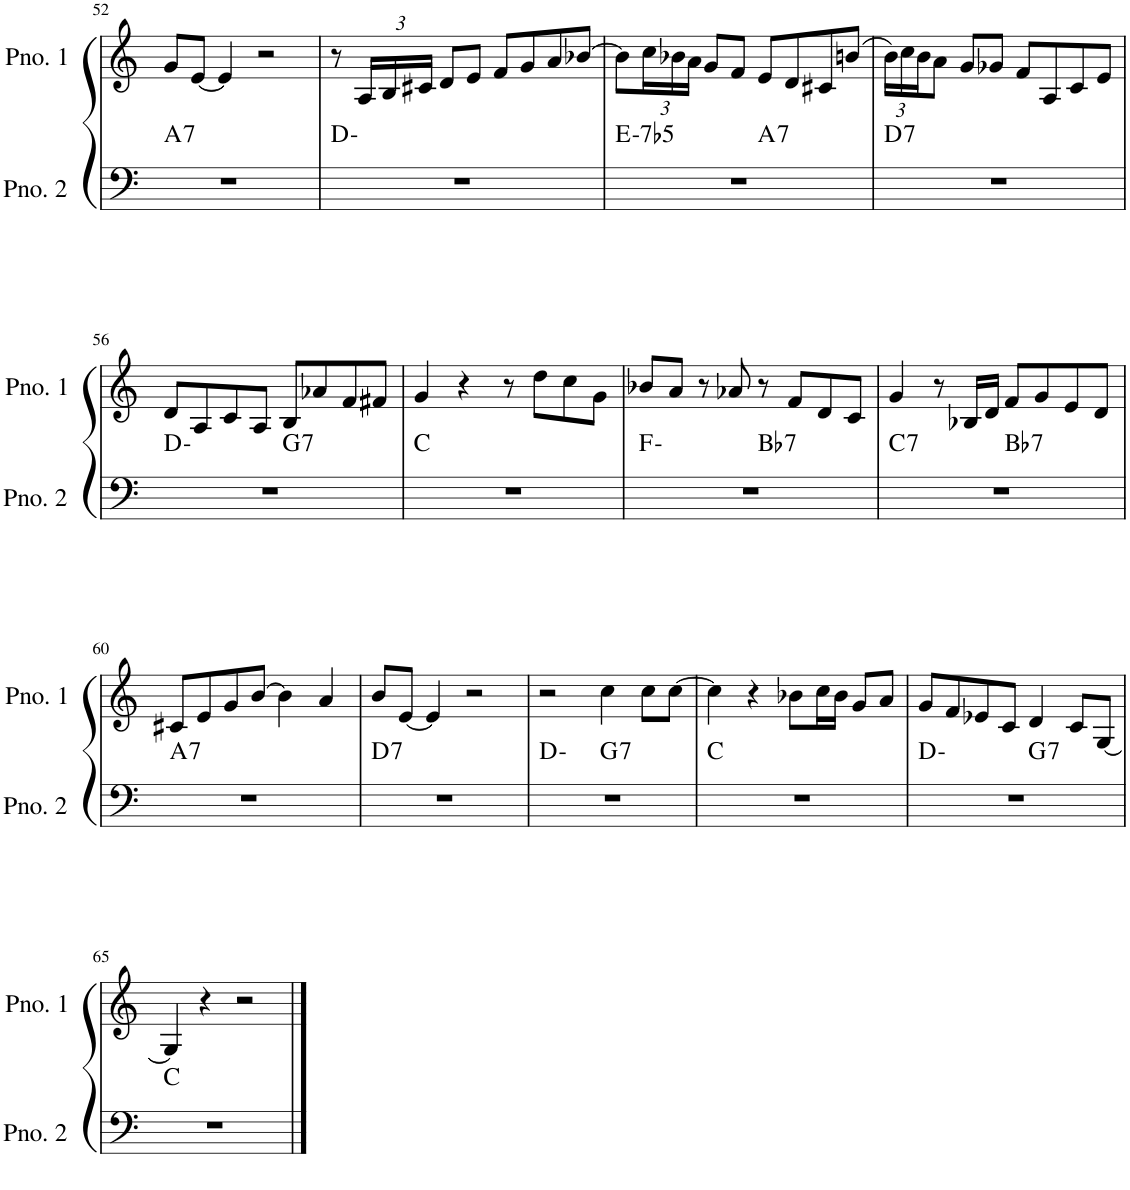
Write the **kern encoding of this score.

**kern	**harte	**kern
*part2	*part2	*part1
*staff2	*	*staff1
*I"ピアノ 2	*	*I"ピアノ 1
!!LO:PB:g=z
*clefF4	*	*clefG2
*k[]	*	*k[]
*M4/4	*	*M4/4
=52	=52	=52
!	!LO:H:kt=7	!
1r	A:7	8g/L
.	.	[8e/J
.	.	4e/]
.	.	2r
=53	=53	=53
1r	D:min	8r
*	*	*Xbrackettup
.	.	24A/LL
.	.	24B/
.	.	24c#X/JJ
.	.	8d/L
.	.	8e/J
.	.	8f/L
.	.	8g/
.	.	8a/
.	.	[8b-X/J
=54	=54	=54
!	!LO:H:kt=-7b5	!
*^	*	*
1r	2ryy	E:hdim7	8b-\L]
.	.	.	24cc\L
.	.	.	24b-X\
.	.	.	24a\JJ
.	.	.	8g/L
.	.	.	8f/J
!	!	!LO:H:kt=7	!
.	2ryy	A:7	8e/L
.	.	.	8d/
.	.	.	8c#X/
.	.	.	(8bn/J
=55	=55	=55	=55
!	!	!LO:H:kt=7	!
*v	*v	*	*
1r	D:7	24b\LL)
.	.	24cc\
.	.	24b\J
.	.	8a\J
.	.	8g/L
.	.	8g-X/J
.	.	8f/L
.	.	8A/
.	.	8c/
.	.	8e/J
!!LO:LB:g=z
=56	=56	=56
*^	*	*
1r	2ryy	D:min	8d/L
.	.	.	8A/
.	.	.	8c/
.	.	.	8A/J
!	!	!LO:H:kt=7	!
.	2ryy	G:7	8B/L
.	.	.	8a-X/
.	.	.	8f/
.	.	.	8f#X/J
*v	*v	*	*
=57	=57	=57
1r	C:maj	4g/
.	.	4r
.	.	8r
.	.	8dd\L
.	.	8cc\
.	.	8g\J
=58	=58	=58
*^	*	*
1r	2ryy	F:min	8b-X/L
.	.	.	8a/J
.	.	.	8r
.	.	.	8a-X/
!	!	!LO:H:kt=7	!
.	2ryy	Bb:7	8r
.	.	.	8f/L
.	.	.	8d/
.	.	.	8c/J
=59	=59	=59	=59
!	!	!LO:H:kt=7	!
1r	2ryy	C:7	4g/
.	.	.	8r
.	.	.	16B-X/LL
.	.	.	16d/JJ
!	!	!LO:H:kt=7	!
.	2ryy	Bb:7	8f/L
.	.	.	8g/
.	.	.	8e/
.	.	.	8d/J
!!LO:LB:g=z
=60	=60	=60	=60
!	!	!LO:H:kt=7	!
*v	*v	*	*
1r	A:7	8c#X/L
.	.	8e/
.	.	8g/
.	.	[8b/J
.	.	4b\]
.	.	4a/
=61	=61	=61
!	!LO:H:kt=7	!
1r	D:7	8b/L
.	.	[8e/J
.	.	4e/]
.	.	2r
=62	=62	=62
*^	*	*
1r	2ryy	D:min	2r
!	!	!LO:H:kt=7	!
.	2ryy	G:7	4cc\
.	.	.	8cc\L
.	.	.	[8cc\J
*v	*v	*	*
=63	=63	=63
1r	C:maj	4cc\]
.	.	4r
.	.	8b-X\L
.	.	16cc\L
.	.	16b-\JJ
.	.	8g/L
.	.	8a/J
=64	=64	=64
*^	*	*
1r	2ryy	D:min	8g/L
.	.	.	8f/
.	.	.	8e-X/
.	.	.	8c/J
!	!	!LO:H:kt=7	!
.	2ryy	G:7	4d/
.	.	.	8c/L
.	.	.	[8G/J
*v	*v	*	*
!!LO:LB:g=z
=65	=65	=65
1r	C:maj	4G/]
.	.	4r
.	.	2r
==	==	==
*-	*-	*-
